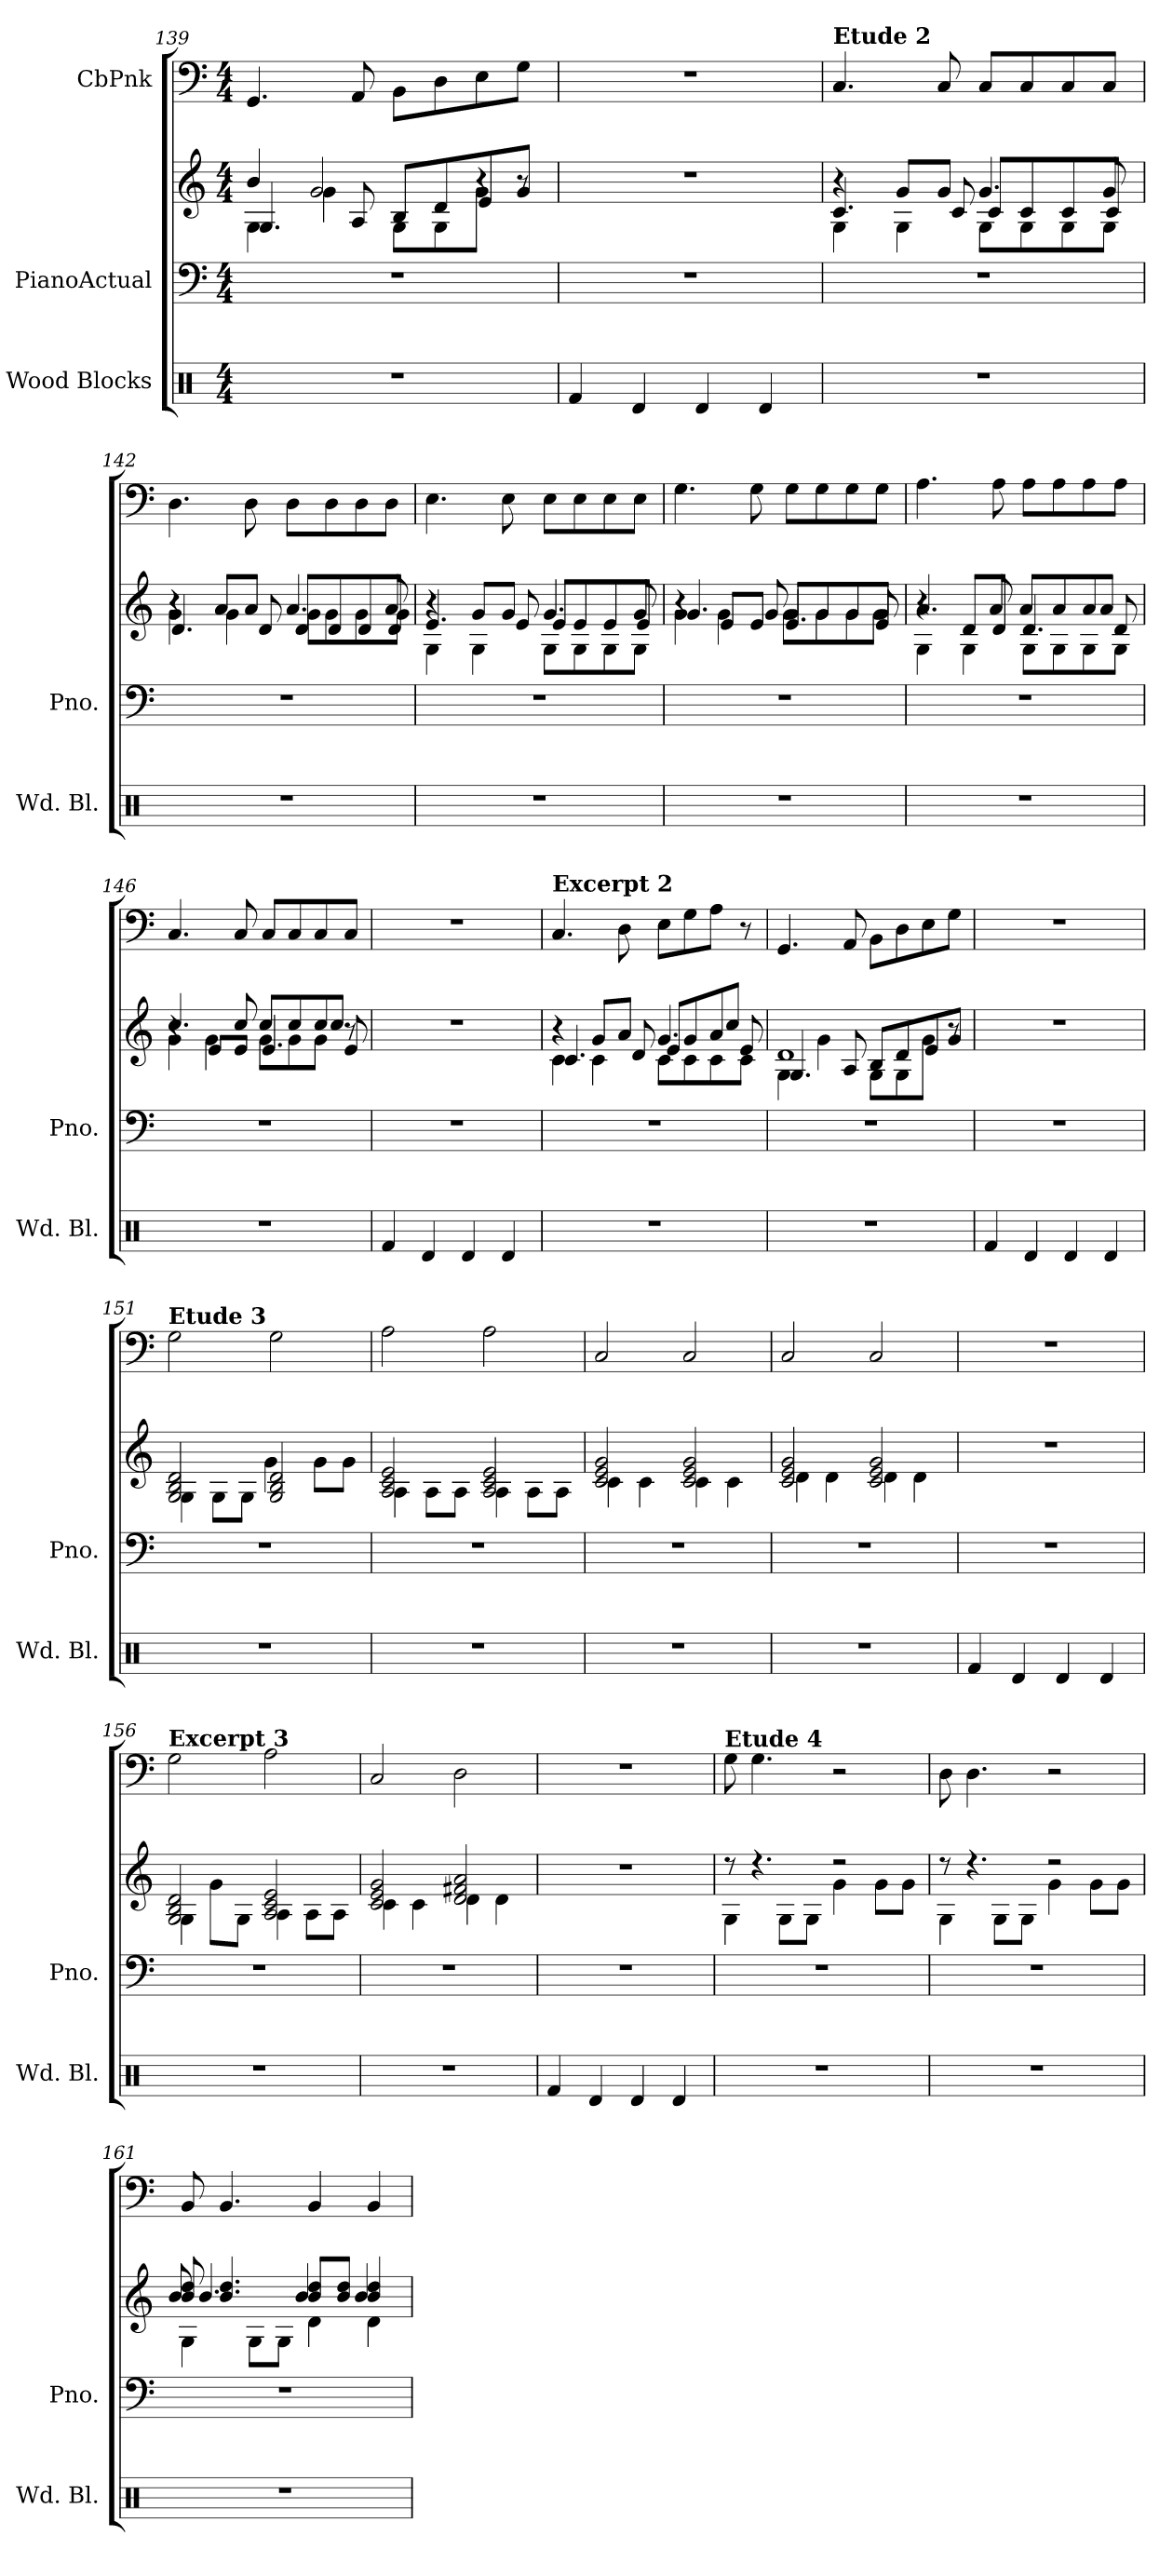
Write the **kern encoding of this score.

**kern	**kern	**kern	**kern
*part3	*part2	*part2	*part1
*staff4	*staff3	*staff2	*staff1
*I"Wood Blocks	*I"PianoActual	*	*I"CbPnk
*I'Wd. Bl.	*I'Pno.	*	*
!!LO:LB:g=z
*clefX	*clefF4	*clefG2	*clefF4
*k[]	*k[]	*k[]	*k[]
*M4/4	*M4/4	*M4/4	*M4/4
=139	=139	=139	=139
*	*	*^	*
*	*	*	*^	*
1r	1r	4b/	4G\	4.G/	4.GG/
.	.	2g/	4g\	.	.
.	.	.	.	8A/	8AA/
.	.	.	8G\L	8B/L	8BB\L
.	.	.	8G\	8d/	8D\
.	.	4r	8g\J	8e/	8E\
.	.	.	8r	8g/J	8G\J
*	*	*v	*v	*v	*
=140	=140	=140	=140
4Rf/	1r	1r	1r
4Rd/	.	.	.
4Rd/	.	.	.
4Rd/	.	.	.
=141	=141	=141	=141
*	*	*^	*
*	*	*	*^	*
!	!	!	!	!	!LO:TX:a:B:t=Etude 2
1r	1r	4r	4G\	4.c/	4.Ci/
.	.	8g/L	4G\	.	.
.	.	8g/J	.	8c/	8Ci/
.	.	4.g/	8G\L	8c/L	8Ci/L
.	.	.	8G\	8c/	8Ci/
.	.	.	8G\	8c/	8Ci/
.	.	8g/	8G\J	8c/J	8Ci/J
=142	=142	=142	=142	=142	=142
1r	1r	4r	4g\	4.d/	4.D\
.	.	8a/L	4g\	.	.
.	.	8a/J	.	8d/	8D\
.	.	4.a/	8g\L	8d/L	8D\L
.	.	.	8g\	8d/	8D\
.	.	.	8g\	8d/	8D\
.	.	8a/	8g\J	8d/J	8D\J
=143	=143	=143	=143	=143	=143
1r	1r	4r	4G\	4.e/	4.E\
.	.	8g/L	4G\	.	.
.	.	8g/J	.	8e/	8E\
.	.	4.g/	8G\L	8e/L	8E\L
.	.	.	8G\	8e/	8E\
.	.	.	8G\	8e/	8E\
.	.	8g/	8G\J	8e/J	8E\J
!!LO:PB:g=z
=144	=144	=144	=144	=144	=144
1r	1r	4r	4g\	4.g/	4.G\
.	.	8e/L	4g\	.	.
.	.	8e/J	.	8g/	8G\
.	.	4.e/	8g\L	8g/L	8G\L
.	.	.	8g\	8g/	8G\
.	.	.	8g\	8g/	8G\
.	.	8e/	8g\J	8g/J	8G\J
=145	=145	=145	=145	=145	=145
1r	1r	4r	4G\	4.a/	4.A\
.	.	8d/L	4G\	.	.
.	.	8d/J	.	8a/	8A\
.	.	4.d/	8G\L	8a/L	8A\L
.	.	.	8G\	8a/	8A\
.	.	.	8G\	8a/	8A\
.	.	8d/	8G\J	8a/J	8A\J
!!LO:LB:g=z
=146	=146	=146	=146	=146	=146
1r	1r	4r	4g\	4.cc/	4.Ci/
.	.	8e/L	4g\	.	.
.	.	8e/J	.	8cc/	8Ci/
.	.	4.e/	8g\L	8cc/L	8Ci/L
.	.	.	8g\	8cc/	8Ci/
.	.	.	8g\J	8cc/	8Ci/
.	.	8e/	8r	8cc/J	8Ci/J
*	*	*v	*v	*v	*
=147	=147	=147	=147
4Rf/	1r	1r	1r
4Rd/	.	.	.
4Rd/	.	.	.
4Rd/	.	.	.
=148	=148	=148	=148
*	*	*^	*
*	*	*	*^	*
!	!	!	!	!	!LO:TX:a:B:t=Excerpt 2
1r	1r	4r	4c\	4.c/	4.Ci/
.	.	8g/L	4c\	.	.
.	.	8a/J	.	8d/	8D\
.	.	4.g/	8c\L	8e/L	8E\L
.	.	.	8c\	8g/	8G\
.	.	.	8c\	8a/	8A\J
.	.	8e/	8c\J	8cc/J	8r
=149	=149	=149	=149	=149	=149
1r	1r	1d	4G\	4.G/	4.GG/
.	.	.	4g\	.	.
.	.	.	.	8A/	8AA/
.	.	.	8G\L	8B/L	8BB\L
.	.	.	8G\	8d/	8D\
.	.	.	8g\J	8e/	8E\
.	.	.	8r	8g/J	8G\J
*	*	*v	*v	*v	*
=150	=150	=150	=150
4Rf/	1r	1r	1r
4Rd/	.	.	.
4Rd/	.	.	.
4Rd/	.	.	.
=151	=151	=151	=151
*	*	*^	*
!	!	!	!	!LO:TX:a:B:t=Etude 3
1r	1r	2G/ 2B/ 2d/	4G\	2G\
.	.	.	8G\L	.
.	.	.	8G\J	.
.	.	2G/ 2B/ 2d/	4g\	2G\
.	.	.	8g\L	.
.	.	.	8g\J	.
!!LO:LB:g=z
=152	=152	=152	=152	=152
1r	1r	2A/ 2c/ 2e/	4A\	2A\
.	.	.	8A\L	.
.	.	.	8A\J	.
.	.	2A/ 2c/ 2e/	4A\	2A\
.	.	.	8A\L	.
.	.	.	8A\J	.
=153	=153	=153	=153	=153
1r	1r	2c/ 2e/ 2g/	4c\	2Cj/
.	.	.	4c\	.
.	.	2c/ 2e/ 2g/	4c\	2Cj/
.	.	.	4c\	.
=154	=154	=154	=154	=154
1r	1r	2c/ 2e/ 2g/	4d\	2Cj/
.	.	.	4d\	.
.	.	2c/ 2e/ 2g/	4d\	2Cj/
.	.	.	4d\	.
*	*	*v	*v	*
=155	=155	=155	=155
4Rf/	1r	1r	1r
4Rd/	.	.	.
4Rd/	.	.	.
4Rd/	.	.	.
=156	=156	=156	=156
*	*	*^	*
!	!	!	!	!LO:TX:a:B:t=Excerpt 3
1r	1r	2G/ 2B/ 2d/	4G\	2G\
.	.	.	8g\L	.
.	.	.	8G\J	.
.	.	2A/ 2c/ 2e/	4A\	2A\
.	.	.	8A\L	.
.	.	.	8A\J	.
=157	=157	=157	=157	=157
1r	1r	2c/ 2e/ 2g/	4c\	2Ci/
.	.	.	4c\	.
.	.	2d/ 2f#X/ 2a/	4d\	2D\
.	.	.	4d\	.
*	*	*v	*v	*
=158	=158	=158	=158
4Rf/	1r	1r	1r
4Rd/	.	.	.
4Rd/	.	.	.
4Rd/	.	.	.
=159	=159	=159	=159
*	*	*^	*
!	!	!	!	!LO:TX:a:B:t=Etude 4
1r	1r	8r	4G\	8G\
.	.	4.r	.	4.G\
.	.	.	8G\L	.
.	.	.	8G\J	.
.	.	2r	4g\	2r
.	.	.	8g\L	.
.	.	.	8g\J	.
!!LO:LB:g=z
=160	=160	=160	=160	=160
1r	1r	8r	4G\	8D\
.	.	4.r	.	4.D\
.	.	.	8G\L	.
.	.	.	8G\J	.
.	.	2r	4g\	2r
.	.	.	8g\L	.
.	.	.	8g\J	.
=161	=161	=161	=161	=161
*	*	*	*^	*
1r	1r	8b/ 8dd/	4G\	8b/	8BB/
.	.	4.b/ 4.dd/	.	4.b/	4.BB/
.	.	.	8G\L	.	.
.	.	.	8G\J	.	.
.	.	8b/ 8dd/L	4d\	4b/	4BB/
.	.	8b/ 8dd/J	.	.	.
.	.	4b/ 4dd/	4d\	4b/	4BB/
*	*	*v	*v	*v	*
=	=	=	=
*-	*-	*-	*-
